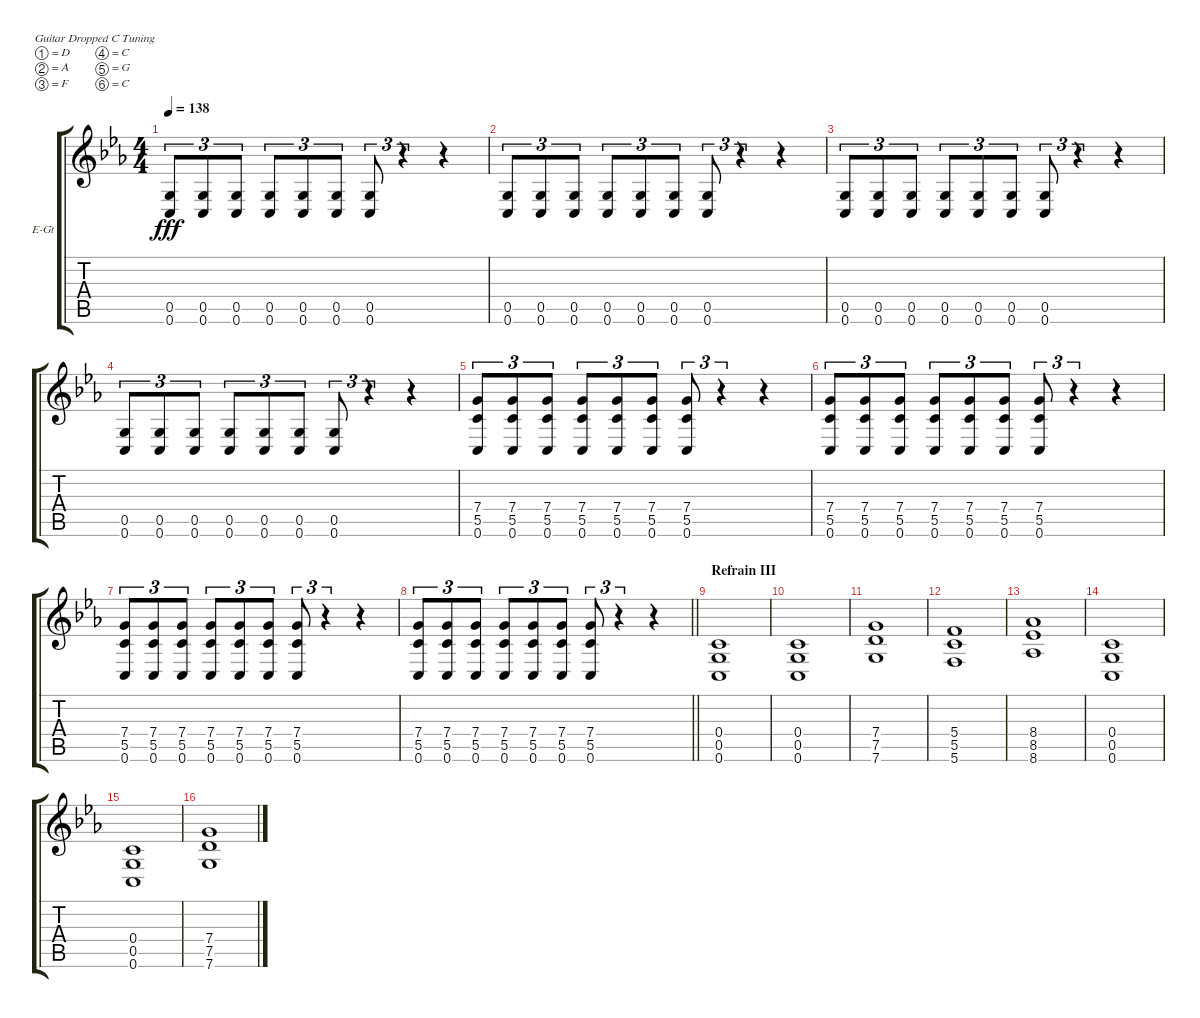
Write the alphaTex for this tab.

\bracketExtendMode groupsimilarinstruments
\firstSystemTrackNameOrientation horizontal
\otherSystemsTrackNameOrientation horizontal
\track ("Electric Guitar" "E-Gt") {instrument distortionguitar}
\staff {score tabs}
\tuning (D4 A3 F3 C3 G2 C2)
\ts (4 4)
\tempo 138
\clef g2
\scale
0.333333
\ks eb
(0.5 0.6).8{tu (3 2) dy fff} (0.5 0.6).8{tu (3 2)} (0.5 0.6).8{tu (3 2)} (0.5 0.6).8{tu (3 2)} (0.5 0.6).8{tu (3 2)} (0.5 0.6).8{tu (3 2)} (0.5 0.6).8{tu (3 2)} r.4{tu (3 2)} r.4 |
\scale
0.333333 (0.5 0.6).8{tu (3 2)} (0.5 0.6).8{tu (3 2)} (0.5 0.6).8{tu (3 2)} (0.5 0.6).8{tu (3 2)} (0.5 0.6).8{tu (3 2)} (0.5 0.6).8{tu (3 2)} (0.5 0.6).8{tu (3 2)} r.4{tu (3 2)} r.4 |
\scale
0.333333 (0.5 0.6).8{tu (3 2)} (0.5 0.6).8{tu (3 2)} (0.5 0.6).8{tu (3 2)} (0.5 0.6).8{tu (3 2)} (0.5 0.6).8{tu (3 2)} (0.5 0.6).8{tu (3 2)} (0.5 0.6).8{tu (3 2)} r.4{tu (3 2)} r.4 |
\scale
0.333333 (0.5 0.6).8{tu (3 2)} (0.5 0.6).8{tu (3 2)} (0.5 0.6).8{tu (3 2)} (0.5 0.6).8{tu (3 2)} (0.5 0.6).8{tu (3 2)} (0.5 0.6).8{tu (3 2)} (0.5 0.6).8{tu (3 2)} r.4{tu (3 2)} r.4 |
\scale
0.333333 (7.4 5.5 0.6).8{tu (3 2)} (7.4 5.5 0.6).8{tu (3 2)} (7.4 5.5 0.6).8{tu (3 2)} (7.4 5.5 0.6).8{tu (3 2)} (7.4 5.5 0.6).8{tu (3 2)} (7.4 5.5 0.6).8{tu (3 2)} (7.4 5.5 0.6).8{tu (3 2)} r.4{tu (3 2)} r.4 |
\scale
0.333333 (7.4 5.5 0.6).8{tu (3 2)} (7.4 5.5 0.6).8{tu (3 2)} (7.4 5.5 0.6).8{tu (3 2)} (7.4 5.5 0.6).8{tu (3 2)} (7.4 5.5 0.6).8{tu (3 2)} (7.4 5.5 0.6).8{tu (3 2)} (7.4 5.5 0.6).8{tu (3 2)} r.4{tu (3 2)} r.4 |
\scale
0.333333 (7.4 5.5 0.6).8{tu (3 2)} (7.4 5.5 0.6).8{tu (3 2)} (7.4 5.5 0.6).8{tu (3 2)} (7.4 5.5 0.6).8{tu (3 2)} (7.4 5.5 0.6).8{tu (3 2)} (7.4 5.5 0.6).8{tu (3 2)} (7.4 5.5 0.6).8{tu (3 2)} r.4{tu (3 2)} r.4 |
\scale
0.333333
\barLineRight lightlight
(7.4 5.5 0.6).8{tu (3 2)} (7.4 5.5 0.6).8{tu (3 2)} (7.4 5.5 0.6).8{tu (3 2)} (7.4 5.5 0.6).8{tu (3 2)} (7.4 5.5 0.6).8{tu (3 2)} (7.4 5.5 0.6).8{tu (3 2)} (7.4 5.5 0.6).8{tu (3 2)} r.4{tu (3 2)} r.4 |
\section ("" "Refrain III")
\scale
0.333333 (0.4 0.5 0.6).1 |
\scale
0.333333 (0.4 0.5 0.6).1 |
\scale
0.333333 (7.4 7.5 7.6).1 |
\scale
0.333333 (5.4 5.5 5.6).1 |
\scale
0.333333 (8.4 8.5 8.6).1 |
\scale
0.333333 (0.4 0.5 0.6).1 |
\scale
0.333333 (0.4 0.5 0.6).1 |
\scale
0.333333 (7.4 7.5 7.6).1
